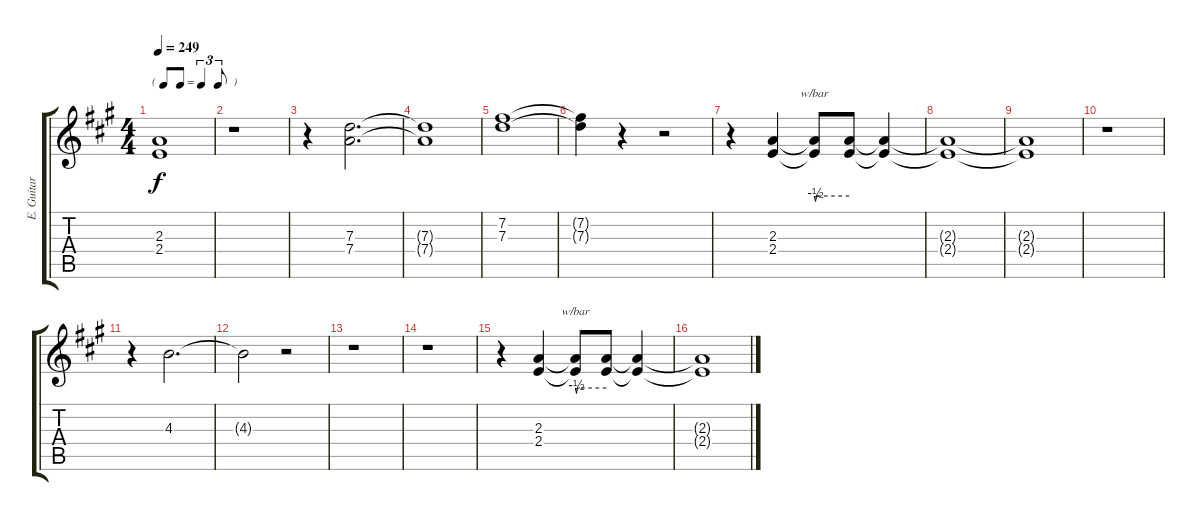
\track ("E. Guitar II" "E. Guitar ") {instrument electricguitarclean}
\staff {score tabs}
\tuning (E4 B3 G3 D3 A2 E2) {hide}
\ts (4 4)
\tf triplet8th
\tempo 249
\clef g2
\ks a
(2.3{t} 2.4{t}).1{dy f} |
r.1 |
r.4 (7.3 7.4).2{d} |
(7.3{t} 7.4{t}).1 |
(7.2 7.3).1 |
(7.2{t} 7.3{t}).4 r.4 r.2 |
r.4 (2.3 2.4).4 (2.3{t} 2.4{t}).8{tbe (custom default 0 0 2 -2 4 0 8 0 60 0)} (2.3{t} 2.4{t}).8 (2.3{t} 2.4{t}).4 |
(2.3{t} 2.4{t}).1 |
(2.3{t} 2.4{t}).1 |
r.1 |
r.4 4.3.2{d} |
4.3{t}.2 r.2 |
r.1 |
r.1 |
r.4 (2.3 2.4).4 (2.3{t} 2.4{t}).8{tbe (custom default 0 0 2 -2 4 0 8 0 60 0)} (2.3{t} 2.4{t}).8 (2.3{t} 2.4{t}).4 |
(2.3{t} 2.4{t}).1
